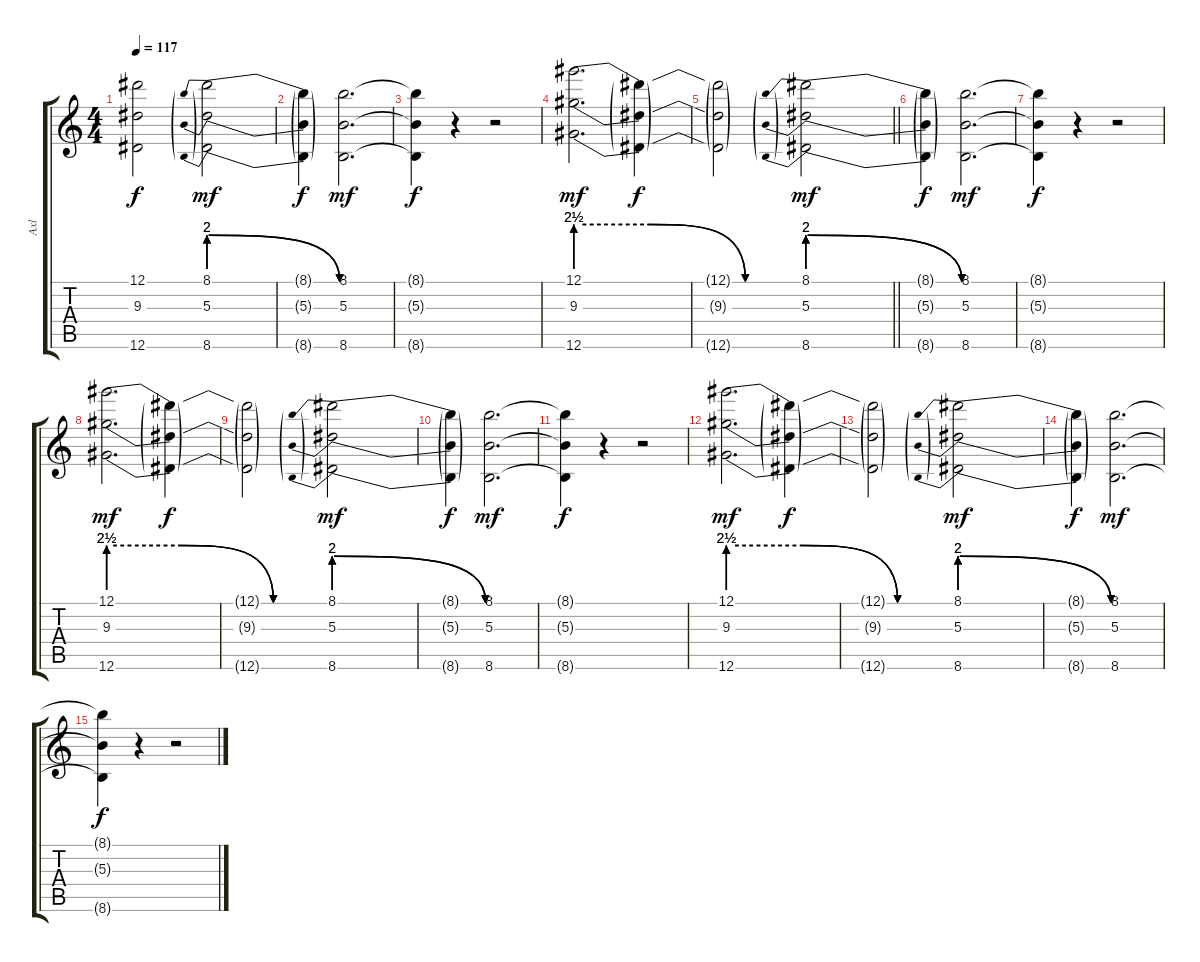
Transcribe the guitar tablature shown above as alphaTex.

\track ("Axl" "Axl") {instrument overdrivenguitar}
\staff {score tabs}
\tuning (Eb4 Bb3 Gb3 Db3 Ab2 Eb2) {hide}
\ts (4 4)
\tempo 117
\clef g2
\ks c
(12.1{t} 9.3{t} 12.6{t}).2{dy f} (8.1{be (prebendrelease 0 8 60 0)} 5.3{be (prebendrelease 0 8 60 0)} 8.6{be (prebendrelease 0 8 60 0)}).2{dy mf} |
(8.1{t} 5.3{t} 8.6{t}).4{dy f} (8.1 5.3 8.6).2{d dy mf} |
(8.1{t} 5.3{t} 8.6{t}).4{dy f} r.4 r.2 |
(12.1{be (custom 0 10 20 10 45 0 60 0)} 9.3{be (custom 0 10 20 10 45 0 60 0)} 12.6{be (custom 0 10 20 10 45 0 60 0)}).2{d dy mf} (12.1{t} 9.3{t} 12.6{t}).4{dy f} |
\barLineRight lightlight
(12.1{t} 9.3{t} 12.6{t}).2 (8.1{be (prebendrelease 0 8 60 0)} 5.3{be (prebendrelease 0 8 60 0)} 8.6{be (prebendrelease 0 8 60 0)}).2{dy mf} |
(8.1{t} 5.3{t} 8.6{t}).4{dy f} (8.1 5.3 8.6).2{d dy mf} |
(8.1{t} 5.3{t} 8.6{t}).4{dy f} r.4 r.2 |
(12.1{be (custom 0 10 20 10 45 0 60 0)} 9.3{be (custom 0 10 20 10 45 0 60 0)} 12.6{be (custom 0 10 20 10 45 0 60 0)}).2{d dy mf} (12.1{t} 9.3{t} 12.6{t}).4{dy f} |
(12.1{t} 9.3{t} 12.6{t}).2 (8.1{be (prebendrelease 0 8 60 0)} 5.3{be (prebendrelease 0 8 60 0)} 8.6{be (prebendrelease 0 8 60 0)}).2{dy mf} |
(8.1{t} 5.3{t} 8.6{t}).4{dy f} (8.1 5.3 8.6).2{d dy mf} |
(8.1{t} 5.3{t} 8.6{t}).4{dy f} r.4 r.2 |
(12.1{be (custom 0 10 20 10 45 0 60 0)} 9.3{be (custom 0 10 20 10 45 0 60 0)} 12.6{be (custom 0 10 20 10 45 0 60 0)}).2{d dy mf} (12.1{t} 9.3{t} 12.6{t}).4{dy f} |
(12.1{t} 9.3{t} 12.6{t}).2 (8.1{be (prebendrelease 0 8 60 0)} 5.3{be (prebendrelease 0 8 60 0)} 8.6{be (prebendrelease 0 8 60 0)}).2{dy mf} |
(8.1{t} 5.3{t} 8.6{t}).4{dy f} (8.1 5.3 8.6).2{d dy mf} |
(8.1{t} 5.3{t} 8.6{t}).4{dy f} r.4 r.2
